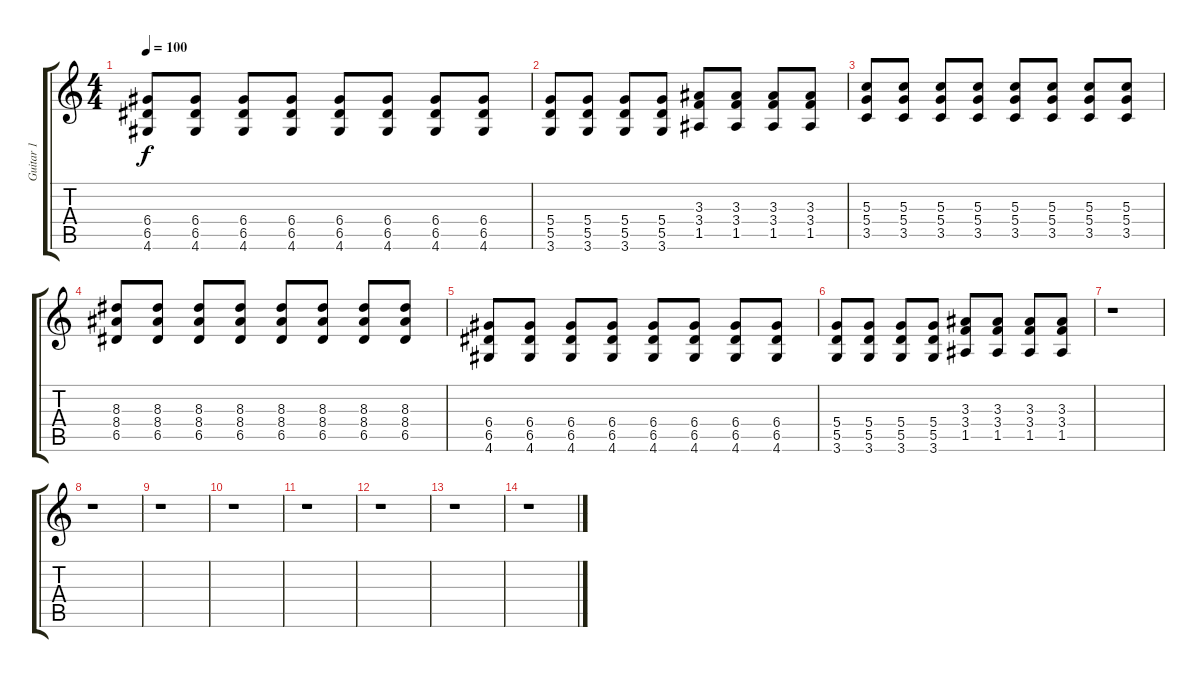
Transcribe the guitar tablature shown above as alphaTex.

\track ("Guitar 1" "Guitar 1") {instrument distortionguitar}
\staff {score tabs}
\tuning (E4 B3 G3 D3 A2 E2) {hide}
\ts (4 4)
\tempo 100
\clef g2
\ks c
(6.4 6.5 4.6).8{dy f} (6.4 6.5 4.6).8 (6.4 6.5 4.6).8 (6.4 6.5 4.6).8 (6.4 6.5 4.6).8 (6.4 6.5 4.6).8 (6.4 6.5 4.6).8 (6.4 6.5 4.6).8 |
(5.4 5.5 3.6).8 (5.4 5.5 3.6).8 (5.4 5.5 3.6).8 (5.4 5.5 3.6).8 (3.3 3.4 1.5).8 (3.3 3.4 1.5).8 (3.3 3.4 1.5).8 (3.3 3.4 1.5).8 |
(5.3 5.4 3.5).8 (5.3 5.4 3.5).8 (5.3 5.4 3.5).8 (5.3 5.4 3.5).8 (5.3 5.4 3.5).8 (5.3 5.4 3.5).8 (5.3 5.4 3.5).8 (5.3 5.4 3.5).8 |
(8.3 8.4 6.5).8 (8.3 8.4 6.5).8 (8.3 8.4 6.5).8 (8.3 8.4 6.5).8 (8.3 8.4 6.5).8 (8.3 8.4 6.5).8 (8.3 8.4 6.5).8 (8.3 8.4 6.5).8 |
(6.4 6.5 4.6).8 (6.4 6.5 4.6).8 (6.4 6.5 4.6).8 (6.4 6.5 4.6).8 (6.4 6.5 4.6).8 (6.4 6.5 4.6).8 (6.4 6.5 4.6).8 (6.4 6.5 4.6).8 |
(5.4 5.5 3.6).8 (5.4 5.5 3.6).8 (5.4 5.5 3.6).8 (5.4 5.5 3.6).8 (3.3 3.4 1.5).8 (3.3 3.4 1.5).8 (3.3 3.4 1.5).8 (3.3 3.4 1.5).8 |
r.1 |
r.1 |
r.1 |
r.1 |
r.1 |
r.1 |
r.1 |
r.1
